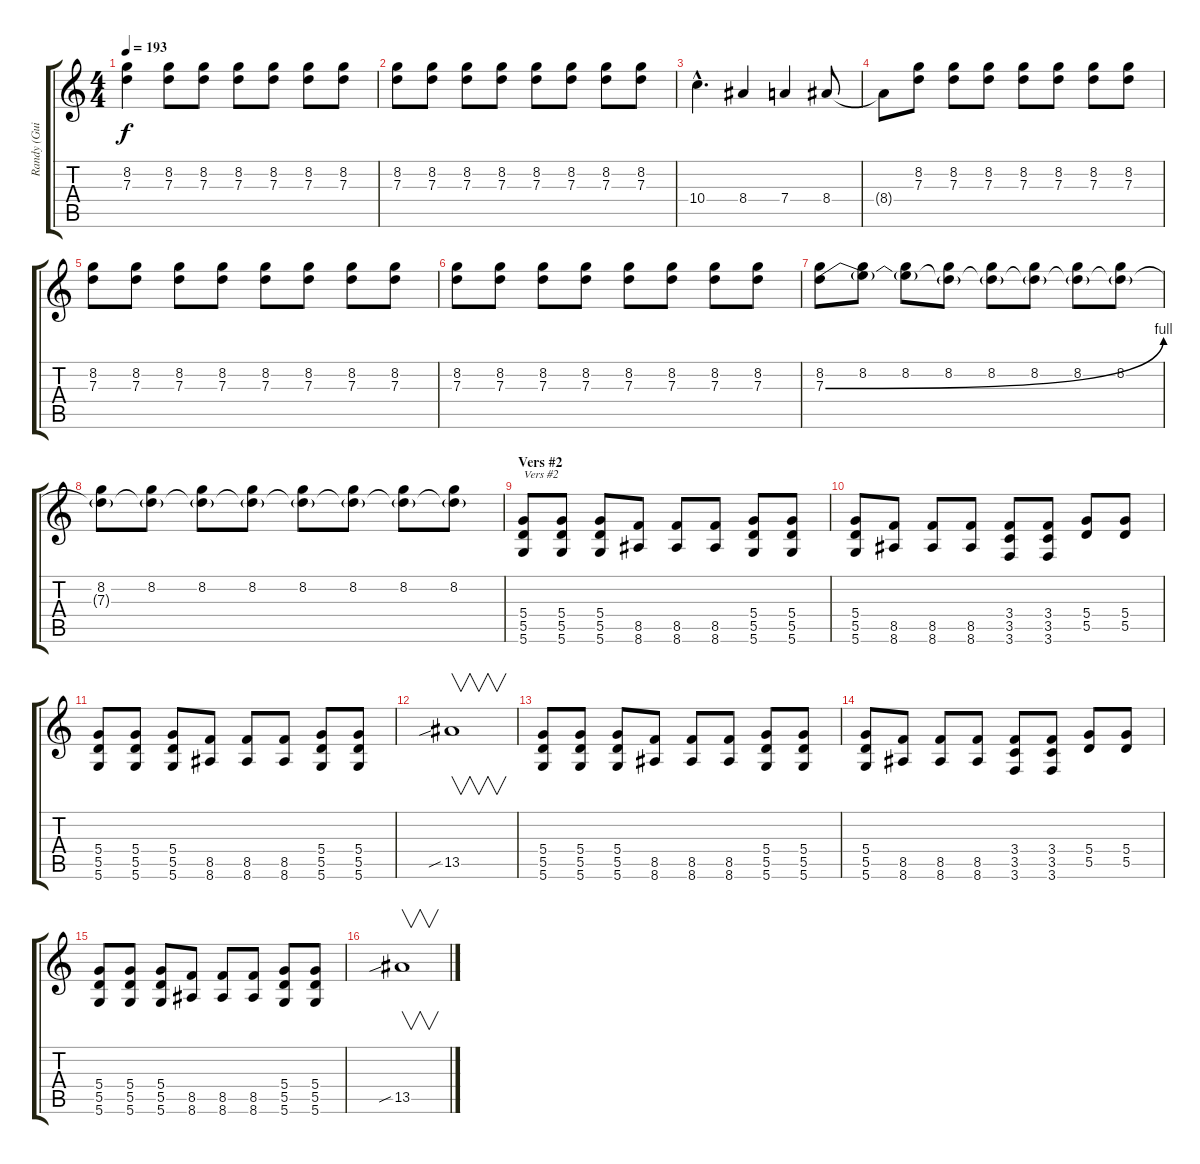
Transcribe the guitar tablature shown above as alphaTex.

\track ("Randy (Guitar)" "Randy (Gui") {instrument distortionguitar}
\staff {score tabs}
\tuning (E4 B3 G3 D3 A2 D2) {hide}
\ts (4 4)
\tempo 193
\clef g2
\ks c
(8.2 7.3).4{dy f} (8.2 7.3).8 (8.2 7.3).8 (8.2 7.3).8 (8.2 7.3).8 (8.2 7.3).8 (8.2 7.3).8 |
(8.2 7.3).8 (8.2 7.3).8 (8.2 7.3).8 (8.2 7.3).8 (8.2 7.3).8 (8.2 7.3).8 (8.2 7.3).8 (8.2 7.3).8 |
10.4{hac}.4{d} 8.4.4 7.4.4 8.4.8 |
8.4{t}.8 (8.2 7.3).8 (8.2 7.3).8 (8.2 7.3).8 (8.2 7.3).8 (8.2 7.3).8 (8.2 7.3).8 (8.2 7.3).8 |
(8.2 7.3).8 (8.2 7.3).8 (8.2 7.3).8 (8.2 7.3).8 (8.2 7.3).8 (8.2 7.3).8 (8.2 7.3).8 (8.2 7.3).8 |
(8.2 7.3).8 (8.2 7.3).8 (8.2 7.3).8 (8.2 7.3).8 (8.2 7.3).8 (8.2 7.3).8 (8.2 7.3).8 (8.2 7.3).8 |
(8.2 7.3{be (bend 0 0 60 4)}).8 (8.2 7.3{t}).8 (8.2 7.3{t}).8 (8.2 7.3{t}).8 (8.2 7.3{t}).8 (8.2 7.3{t}).8 (8.2 7.3{t}).8 (8.2 7.3{t}).8 |
(8.2 7.3{t}).8 (8.2 7.3{t}).8 (8.2 7.3{t}).8 (8.2 7.3{t}).8 (8.2 7.3{t}).8 (8.2 7.3{t}).8 (8.2 7.3{t}).8 (8.2 7.3{t}).8 |
\section ("" "Vers #2")
(5.4 5.5 5.6).8{txt "Vers #2"} (5.4 5.5 5.6).8 (5.4 5.5 5.6).8 (8.5 8.6).8 (8.5 8.6).8 (8.5 8.6).8 (5.4 5.5 5.6).8 (5.4 5.5 5.6).8 |
(5.4 5.5 5.6).8 (8.5 8.6).8 (8.5 8.6).8 (8.5 8.6).8 (3.4 3.5 3.6).8 (3.4 3.5 3.6).8 (5.4 5.5).8 (5.4 5.5).8 |
(5.4 5.5 5.6).8 (5.4 5.5 5.6).8 (5.4 5.5 5.6).8 (8.5 8.6).8 (8.5 8.6).8 (8.5 8.6).8 (5.4 5.5 5.6).8 (5.4 5.5 5.6).8 |
13.5{sib}.1{v} |
(5.4 5.5 5.6).8 (5.4 5.5 5.6).8 (5.4 5.5 5.6).8 (8.5 8.6).8 (8.5 8.6).8 (8.5 8.6).8 (5.4 5.5 5.6).8 (5.4 5.5 5.6).8 |
(5.4 5.5 5.6).8 (8.5 8.6).8 (8.5 8.6).8 (8.5 8.6).8 (3.4 3.5 3.6).8 (3.4 3.5 3.6).8 (5.4 5.5).8 (5.4 5.5).8 |
(5.4 5.5 5.6).8 (5.4 5.5 5.6).8 (5.4 5.5 5.6).8 (8.5 8.6).8 (8.5 8.6).8 (8.5 8.6).8 (5.4 5.5 5.6).8 (5.4 5.5 5.6).8 |
13.5{sib}.1{v}
